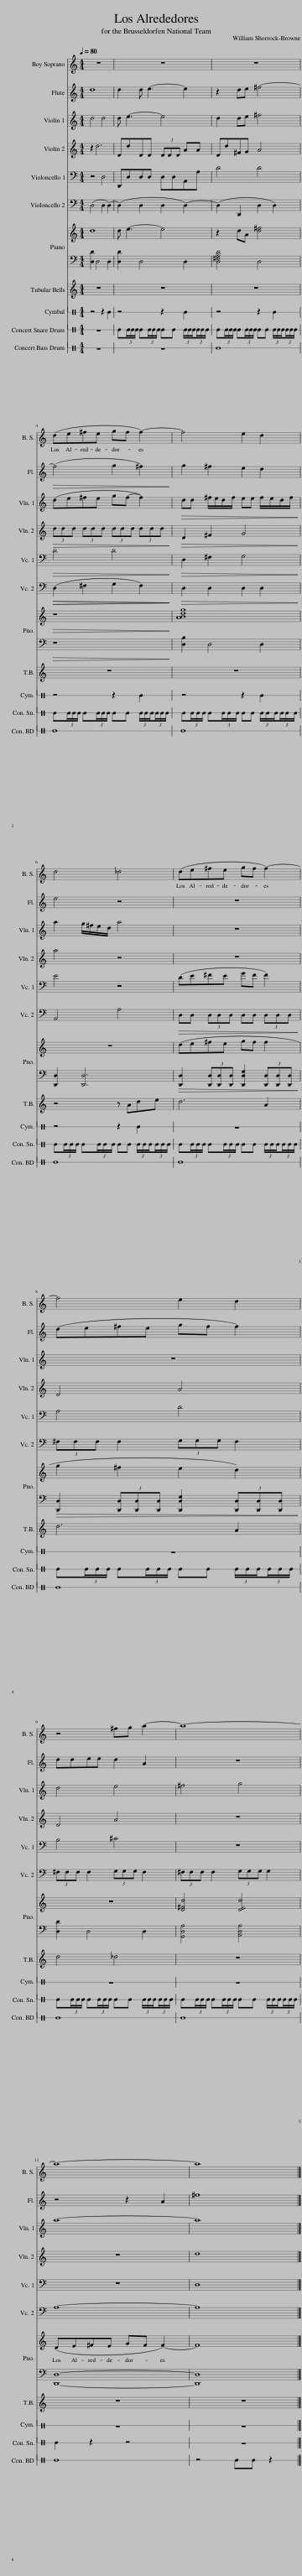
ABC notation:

X:1
%%score 1 2 3 4 5 6 { 7 | 8 } 9 10 11 12
L:1/8
Q:1/4=80
M:4/4
I:linebreak $
K:C
V:1 treble
V:2 treble
V:3 treble
V:4 treble
V:5 bass
V:6 bass
V:7 treble
V:8 bass
V:9 treble
V:10 perc stafflines=1
K:none
V:11 perc stafflines=1
K:none
V:12 perc stafflines=1
K:none
V:1
 z8 | z8 | z8 |$ (de^fe gf f2-) | f4 e2 d2 |$ %5
 d4 _d4 | (de^fe gf f2-) |$ f4 e2 d2 |$ z4 ^fg a2- | a8- |$ %10
 a8- | a8 |] %12
V:2
 d8 | d2 d e3- e2 | z2 de ^f4- |$!>(! (f4 g2 ^f2)!>)! | g2 ^f2 e2 d2 |$ %5
 e4 z4 | z8 |$ (de^fe gf f2) |$ ddee d2 A2 | z8 |$ %10
 z4 z2 A2 | ^f8 |] %12
V:3
 d4 d4 | d e3- e4 | d2 de ^f4 |$ (de^fe gf- f2) |!>(! dd ^f/e/d/f/ ee f/e/d/f/!>)! |$ %5
 a2 g/^f/e/d/ a4 | z8 |$ z8 |$ d4 e4 | ^f4 g4 |$ %10
 a8- | a8 |] %12
V:4
 z2 d6 | DdDD (3DDD AA | Dd^FG A4 |$!>(! (3ddd (3ddd (3ddd (3ddd!>)! |!>(! D2 ^F2 G4!>)! |$ %5
 a4 z4 | z8 |$ D4 A4 |$ D4 A4 | z8 |$ %10
 z8 | d8 |] %12
V:5
 z4 D,4 | D,,D,D,D, D,D,A,,A, | D4 D4 |$!>(! D4 D4!>)! |!>(! D,2 ^F,2 G,4!>)! |$ %5
 E4 z4 | (DE^FE GF F2) |$ A,4 D4 |$ B,4 ^C4 | z8 |$ %10
 z8 | D,8 |] %12
V:6
 (D,4 D,2 D,2-) | (D,2 D,2 D,2 D,2-) | (D,2 D,,2 D,2 D,2) |$!>(!!>(! (D,2 ^F,2 G,2 F,2)!>)!!>)! |!>(! D,2 D,2 D,2 D,2!>)! |$ %5
 A,,4 A,4 |!>(! D,D, (3D,D,D, D,D, (3D,D,D,!>)! |$ (3^F,F,F, F,2 (3G,G,G, F,2 |$ (3^F,F,F, F,2 (3G,G,G, F,2 | (3^F,F,F, F,2 (3G,G,G, G,2 |$ %10
 A,8- | A,8 |] %12
V:7
 d8 | d e3- e4 | z2 dA [d^f]4 |$!>(! z8!>)! | [ABdg]8 |$ %5
 z8 | (de^fe gf f2 |$ g2 ^f2 e2 d2) |$ z8 | [D^Fd]4 [DEd]4 |$ %10
 (DE^FE GF F2-) | F8 |] %12
V:8
 [D,D]2 D,4 D,2 | [D,D]2 D,4 D,2 | [D,^F,A,D]4 D,4 |$!>(! z8!>)! | [D,B,]2 D,4 D,2 |$ %5
 [D,,D,]2 [D,,D,]6 |!>(! [D,,D,]2 (3[D,,D,][D,,D,][D,,D,] [D,,D,G,]2 (3[D,,D,][D,,D,][D,,D,]!>)! |$!>(! [D,,D,]2 (3[D,,D,][D,,D,][D,,D,] [D,,D,G,]2 (3[D,,D,][D,,D,][D,,D,]!>)! |$ [D,D]2 D,4 D,2 | [G,,D,A,]4 [A,,D,A,]4 |$ %10
 [D,,D,]8- | [D,,D,]8 |] %12
V:9
 z8 | z8 | z8 |$ z8 | z8 |$ %5
 z4 z Ade | d6 A2 |$ d6 A2 |$ d4 _d4 | z8 |$ %10
 z8 | z8 |] %12
V:10
 z4 z2 E2 | z4 z2 E2 | z4 z2 E2 |$ z4 z2 E2 | z4 z2 E2 |$ %5
 z4 z2 E2 | z8 |$ z8 |$ z8 | z8 |$ %10
 z8 | z8 |] %12
V:11
 z8 | E(3E/E/E/ E(3E/E/E/ EE (3E/E/E/(3E/E/E/ | E(3E/E/E/ E(3E/E/E/ EE (3E/E/E/(3E/E/E/ |$ E(3E/E/E/ E(3E/E/E/ EE (3E/E/E/(3E/E/E/ | E(3E/E/E/ E(3E/E/E/ EE (3E/E/E/(3E/E/E/ |$ %5
 E(3E/E/E/ E(3E/E/E/ EE (3E/E/E/(3E/E/E/ | E(3E/E/E/ E(3E/E/E/ EE (3E/E/E/(3E/E/E/ |$ E(3E/E/E/ E(3E/E/E/ EE (3E/E/E/(3E/E/E/ |$ E(3E/E/E/ E(3E/E/E/ EE (3E/E/E/(3E/E/E/ | E(3E/E/E/ E(3E/E/E/ EE (3E/E/E/(3E/E/E/ |$ %10
 E2 z2 z4 | z8 |] %12
V:12
 z8 | z8 | E8 |$ E8 | E8 |$ %5
 E8 | E8 |$ E8 |$ E8 | E8 |$ %10
 E8 | z4 EE z2 |] %12
